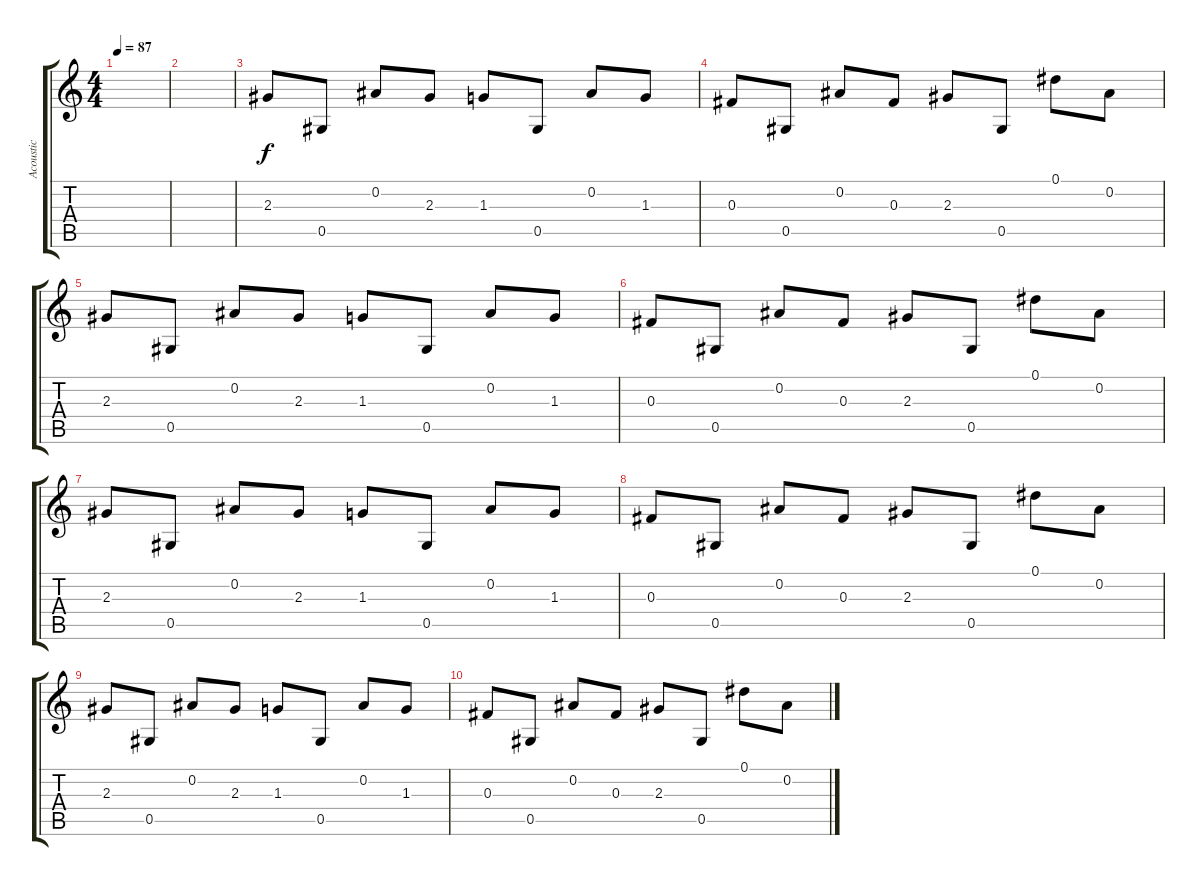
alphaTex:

\track ("Acoustic" "Acoustic") {instrument electricguitarclean}
\staff {score tabs}
\tuning (Eb4 Bb3 Gb3 Db3 Ab2 Eb2) {hide}
\ts (4 4)
\tempo 87
\clef g2
\ks c
|
|
2.3.8 0.5.8 0.2.8 2.3.8 1.3.8 0.5.8 0.2.8 1.3.8 |
0.3.8 0.5.8 0.2.8 0.3.8 2.3.8 0.5.8 0.1.8 0.2.8 |
2.3.8 0.5.8 0.2.8 2.3.8 1.3.8 0.5.8 0.2.8 1.3.8 |
0.3.8 0.5.8 0.2.8 0.3.8 2.3.8 0.5.8 0.1.8 0.2.8 |
2.3.8 0.5.8 0.2.8 2.3.8 1.3.8 0.5.8 0.2.8 1.3.8 |
0.3.8 0.5.8 0.2.8 0.3.8 2.3.8 0.5.8 0.1.8 0.2.8 |
2.3.8 0.5.8 0.2.8 2.3.8 1.3.8 0.5.8 0.2.8 1.3.8 |
0.3.8 0.5.8 0.2.8 0.3.8 2.3.8 0.5.8 0.1.8 0.2.8
